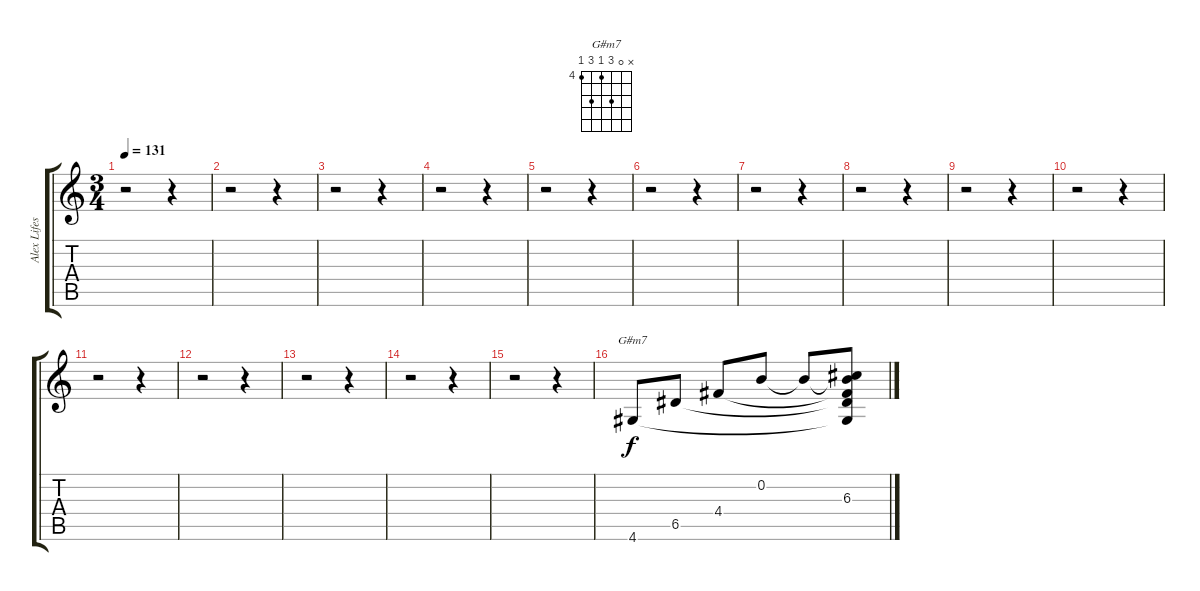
\track ("Alex Lifeson" "Alex Lifes") {instrument distortionguitar}
\staff {score tabs}
\tuning (E4 B3 G3 D3 A2 E2) {hide}
\chord ("G#m7" x 0 6 4 6 4) {firstfret 4}
\ts (3 4)
\tempo 131
\clef g2
\ks c
r.2{dy f} r.4 |
r.2 r.4 |
r.2 r.4 |
r.2 r.4 |
r.2 r.4 |
r.2 r.4 |
r.2 r.4 |
r.2 r.4 |
r.2 r.4 |
r.2 r.4 |
r.2 r.4 |
r.2 r.4 |
r.2 r.4 |
r.2 r.4 |
r.2 r.4 |
4.6.8{ch "G#m7" instrument acousticguitarnylon} 6.5.8 4.4.8 0.2.8 0.2{t}.8 (0.2{t} 6.3 4.4{t} 6.5{t} 4.6{t}).8
